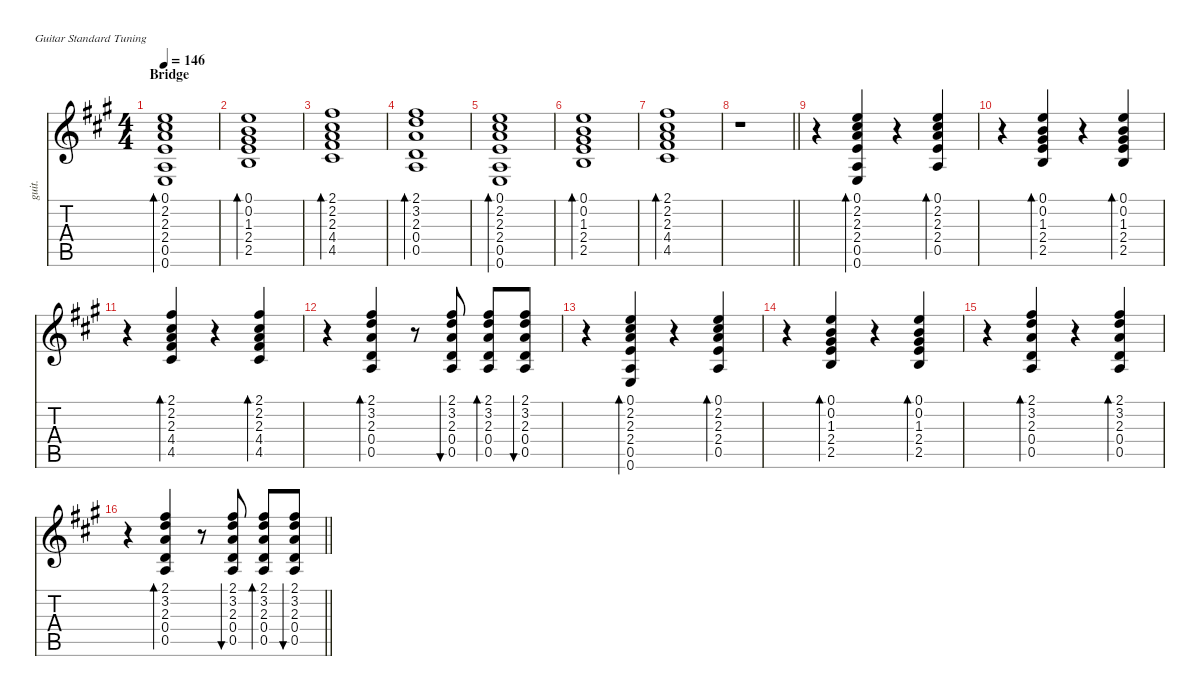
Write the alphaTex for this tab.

\defaultSystemsLayout 4
\hideDynamics
\bracketExtendMode nobrackets
\otherSystemsTrackNameOrientation horizontal
\track ("Guitar-hid" "guit.") {defaultSystemsLayout 4 instrument acousticguitarsteel}
\staff {score tabs}
\tuning (E4 B3 G3 D3 A2 E2)
\ts (4 4)
\section ("" "Bridge")
\tempo 146
\clef g2
\ks a
(0.1{acc forcenatural} 2.2{acc #} 2.3{acc forcenatural} 2.4{acc forcenatural} 0.5{acc forcenatural} 0.6{acc forcenatural}).1{bd 30 dy f beam Up} |
(0.1{acc forcenatural} 0.2{acc forcenatural} 1.3{acc #} 2.4{acc forcenatural} 2.5{acc forcenatural}).1{bd 30 beam Up} |
(2.1{acc #} 2.2{acc #} 2.3{acc forcenatural} 4.4{acc #} 4.5{acc #}).1{bd 30 beam Up} |
(2.1{acc #} 3.2{acc forcenatural} 2.3{acc forcenatural} 0.4{acc forcenatural} 0.5{acc forcenatural}).1{bd 30 beam Up} |
(0.1{acc forcenatural} 2.2{acc #} 2.3{acc forcenatural} 2.4{acc forcenatural} 0.5{acc forcenatural} 0.6{acc forcenatural}).1{bd 30 beam Up} |
(0.1{acc forcenatural} 0.2{acc forcenatural} 1.3{acc #} 2.4{acc forcenatural} 2.5{acc forcenatural}).1{bd 30 beam Up} |
(2.1{acc #} 2.2{acc #} 2.3{acc forcenatural} 4.4{acc #} 4.5{acc #}).1{bd 30 beam Up} |
\barLineRight lightlight
r.1{beam Down} |
r.4{beam Down} (0.1{acc forcenatural} 2.2{acc #} 2.3{acc forcenatural} 2.4{acc forcenatural} 0.5{acc forcenatural} 0.6{acc forcenatural}).4{bd 30 beam Up} r.4{beam Up} (0.1{acc forcenatural} 2.2{acc #} 2.3{acc forcenatural} 2.4{acc forcenatural} 0.5{acc forcenatural}).4{bd 30 beam Up} |
r.4{beam Down} (0.1{acc forcenatural} 0.2{acc forcenatural} 1.3{acc #} 2.4{acc forcenatural} 2.5{acc forcenatural}).4{bd 30 beam Up} r.4{beam Up} (0.1{acc forcenatural} 0.2{acc forcenatural} 1.3{acc #} 2.4{acc forcenatural} 2.5{acc forcenatural}).4{bd 30 beam Up} |
r.4{beam Down} (2.1{acc #} 2.2{acc #} 2.3{acc forcenatural} 4.4{acc #} 4.5{acc #}).4{bd 30 beam Up} r.4{beam Up} (2.1{acc #} 2.2{acc #} 2.3{acc forcenatural} 4.4{acc #} 4.5{acc #}).4{bd 30 beam Up} |
r.4{beam Down} (2.1{acc #} 3.2{acc forcenatural} 2.3{acc forcenatural} 0.4{acc forcenatural} 0.5{acc forcenatural}).4{bd 30 beam Up} r.8{beam Up} (2.1{acc #} 3.2{acc forcenatural} 2.3{acc forcenatural} 0.4{acc forcenatural} 0.5{acc forcenatural}).8{bu 30 beam Up} (2.1{acc #} 3.2{acc forcenatural} 2.3{acc forcenatural} 0.4{acc forcenatural} 0.5{acc forcenatural}).8{bd 30 beam Up} (2.1{acc #} 3.2{acc forcenatural} 2.3{acc forcenatural} 0.4{acc forcenatural} 0.5{acc forcenatural}).8{bu 30 beam Up} |
r.4{beam Down} (0.1{acc forcenatural} 2.2{acc #} 2.3{acc forcenatural} 2.4{acc forcenatural} 0.5{acc forcenatural} 0.6{acc forcenatural}).4{bd 30 beam Up} r.4{beam Up} (0.1{acc forcenatural} 2.2{acc #} 2.3{acc forcenatural} 2.4{acc forcenatural} 0.5{acc forcenatural}).4{bd 30 beam Up} |
r.4{beam Down} (0.1{acc forcenatural} 0.2{acc forcenatural} 1.3{acc #} 2.4{acc forcenatural} 2.5{acc forcenatural}).4{bd 30 beam Up} r.4{beam Up} (0.1{acc forcenatural} 0.2{acc forcenatural} 1.3{acc #} 2.4{acc forcenatural} 2.5{acc forcenatural}).4{bd 30 beam Up} |
r.4{beam Down} (2.1{acc #} 3.2{acc forcenatural} 2.3{acc forcenatural} 0.4{acc forcenatural} 0.5{acc forcenatural}).4{bd 30 beam Up} r.4{beam Up} (2.1{acc #} 3.2{acc forcenatural} 2.3{acc forcenatural} 0.4{acc forcenatural} 0.5{acc forcenatural}).4{bd 30 beam Up} |
\barLineRight lightlight
r.4{beam Down} (2.1{acc #} 3.2{acc forcenatural} 2.3{acc forcenatural} 0.4{acc forcenatural} 0.5{acc forcenatural}).4{bd 30 beam Up} r.8{beam Up} (2.1{acc #} 3.2{acc forcenatural} 2.3{acc forcenatural} 0.4{acc forcenatural} 0.5{acc forcenatural}).8{bu 30 beam Up} (2.1{acc #} 3.2{acc forcenatural} 2.3{acc forcenatural} 0.4{acc forcenatural} 0.5{acc forcenatural}).8{bd 30 beam Up} (2.1{acc #} 3.2{acc forcenatural} 2.3{acc forcenatural} 0.4{acc forcenatural} 0.5{acc forcenatural}).8{bu 30 beam Up}
